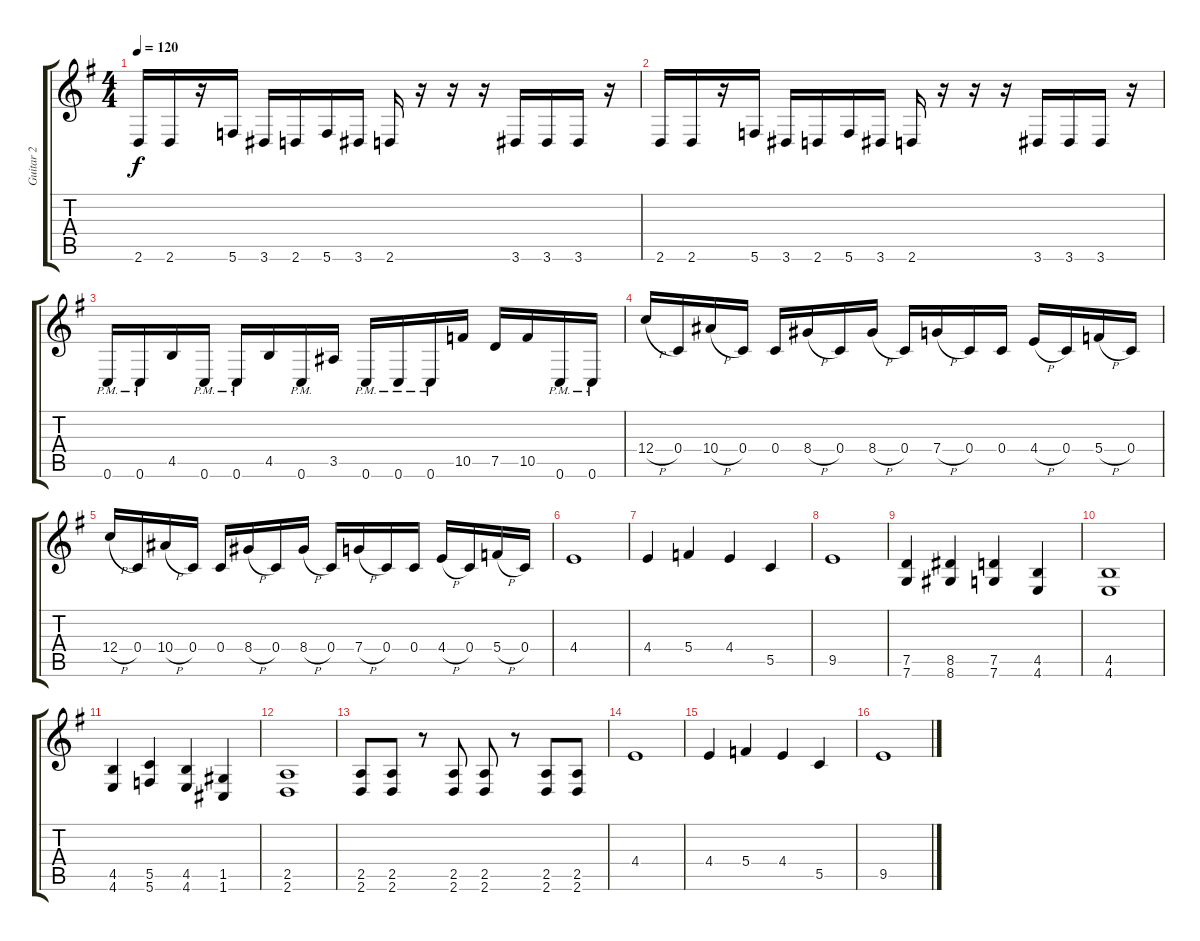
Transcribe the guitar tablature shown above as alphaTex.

\track ("Guitar 2" "Guitar 2") {instrument distortionguitar}
\staff {score tabs}
\tuning (D4 A3 F3 C3 G2 C2) {hide}
\ts (4 4)
\tempo 120
\clef g2
\ks g
2.6.16{dy f} 2.6.16 r.16 5.6.16 3.6.16 2.6.16 5.6.16 3.6.16 2.6.16 r.16 r.16 r.16 3.6.16 3.6.16 3.6.16 r.16 |
2.6.16 2.6.16 r.16 5.6.16 3.6.16 2.6.16 5.6.16 3.6.16 2.6.16 r.16 r.16 r.16 3.6.16 3.6.16 3.6.16 r.16 |
0.6{pm}.16 0.6{pm}.16 4.5.16 0.6{pm}.16 0.6{pm}.16 4.5.16 0.6{pm}.16 3.5.16 0.6{pm}.16 0.6{pm}.16 0.6{pm}.16 10.5.16 7.5.16 10.5.16 0.6{pm}.16 0.6{pm}.16 |
12.4{h}.16 0.4.16 10.4{h}.16 0.4.16 0.4.16 8.4{h}.16 0.4.16 8.4{h}.16 0.4.16 7.4{h}.16 0.4.16 0.4.16 4.4{h}.16 0.4.16 5.4{h}.16 0.4.16 |
12.4{h}.16 0.4.16 10.4{h}.16 0.4.16 0.4.16 8.4{h}.16 0.4.16 8.4{h}.16 0.4.16 7.4{h}.16 0.4.16 0.4.16 4.4{h}.16 0.4.16 5.4{h}.16 0.4.16 |
4.4.1 |
4.4.4 5.4.4 4.4.4 5.5.4 |
9.5.1 |
(7.5 7.6).4 (8.5 8.6).4 (7.5 7.6).4 (4.5 4.6).4 |
(4.5 4.6).1 |
(4.5 4.6).4 (5.5 5.6).4 (4.5 4.6).4 (1.5 1.6).4 |
(2.5 2.6).1 |
(2.5 2.6).8 (2.5 2.6).8 r.8 (2.5 2.6).8 (2.5 2.6).8 r.8 (2.5 2.6).8 (2.5 2.6).8 |
4.4.1 |
4.4.4 5.4.4 4.4.4 5.5.4 |
9.5.1
